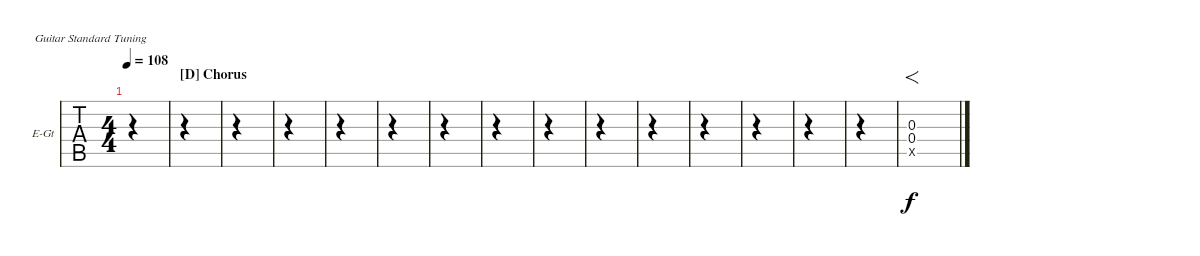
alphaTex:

\defaultSystemsLayout 4
\bracketExtendMode nobrackets
\firstSystemTrackNameOrientation horizontal
\otherSystemsTrackNameOrientation horizontal
\defaultBarNumberDisplay FirstOfSystem
\track ("Guitar" "E-Gt") {instrument overdrivenguitar}
\staff {tabs}
\tuning (E4 B3 G3 D3 A2 E2)
\ts (4 4)
\tempo 108
\clef g2
\ks c
|
\section ("D" "Chorus")
|
|
|
|
|
|
|
|
|
|
|
|
|
|
(0.5{x} 0.4 0.3).1{f}
